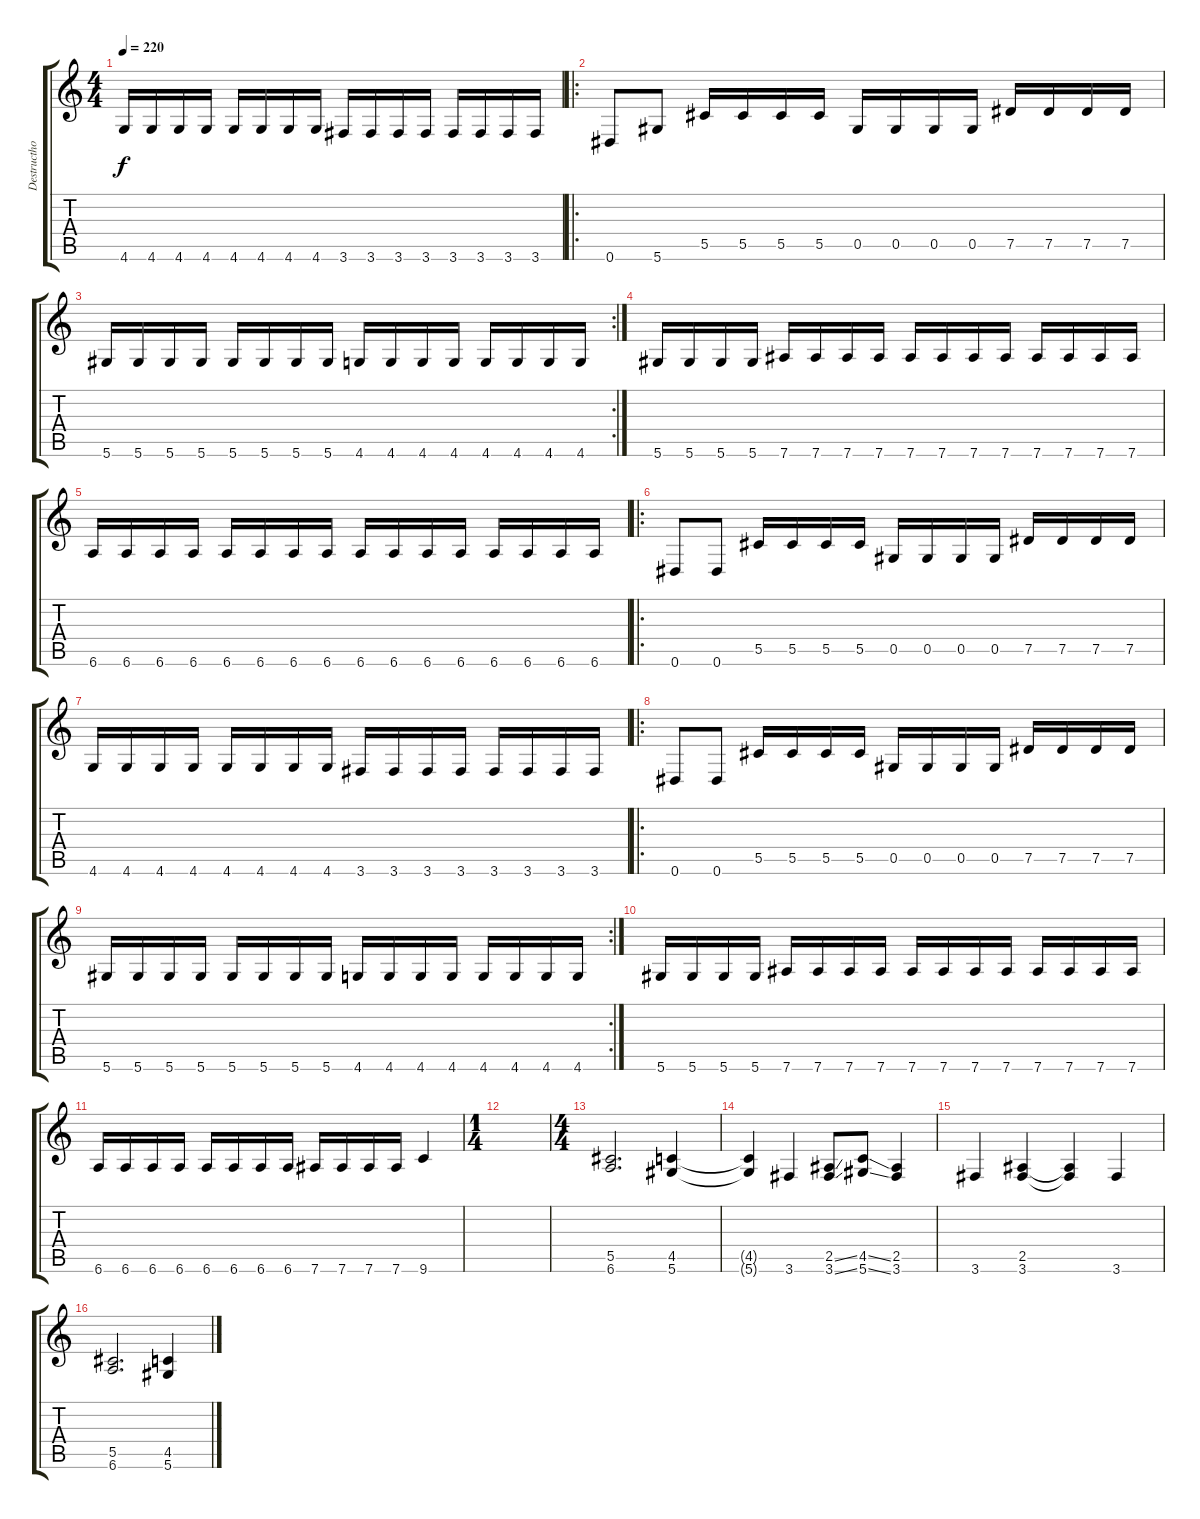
\track ("Destructhor " "Destructho") {instrument distortionguitar}
\staff {score tabs}
\tuning (Eb4 Bb3 Gb3 Db3 Ab2 Eb2) {hide}
\ts (4 4)
\tempo 220
\clef g2
\ks c
4.6.16{dy f} 4.6.16 4.6.16 4.6.16 4.6.16 4.6.16 4.6.16 4.6.16 3.6.16 3.6.16 3.6.16 3.6.16 3.6.16 3.6.16 3.6.16 3.6.16 |
\ro
0.6.8 5.6.8 5.5.16 5.5.16 5.5.16 5.5.16 0.5.16 0.5.16 0.5.16 0.5.16 7.5.16 7.5.16 7.5.16 7.5.16 |
\rc 2
5.6.16 5.6.16 5.6.16 5.6.16 5.6.16 5.6.16 5.6.16 5.6.16 4.6.16 4.6.16 4.6.16 4.6.16 4.6.16 4.6.16 4.6.16 4.6.16 |
5.6.16 5.6.16 5.6.16 5.6.16 7.6.16 7.6.16 7.6.16 7.6.16 7.6.16 7.6.16 7.6.16 7.6.16 7.6.16 7.6.16 7.6.16 7.6.16 |
6.6.16 6.6.16 6.6.16 6.6.16 6.6.16 6.6.16 6.6.16 6.6.16 6.6.16 6.6.16 6.6.16 6.6.16 6.6.16 6.6.16 6.6.16 6.6.16 |
\ro
0.6.8 0.6.8 5.5.16 5.5.16 5.5.16 5.5.16 0.5.16 0.5.16 0.5.16 0.5.16 7.5.16 7.5.16 7.5.16 7.5.16 |
4.6.16 4.6.16 4.6.16 4.6.16 4.6.16 4.6.16 4.6.16 4.6.16 3.6.16 3.6.16 3.6.16 3.6.16 3.6.16 3.6.16 3.6.16 3.6.16 |
\ro
0.6.8 0.6.8 5.5.16 5.5.16 5.5.16 5.5.16 0.5.16 0.5.16 0.5.16 0.5.16 7.5.16 7.5.16 7.5.16 7.5.16 |
\rc 2
5.6.16 5.6.16 5.6.16 5.6.16 5.6.16 5.6.16 5.6.16 5.6.16 4.6.16 4.6.16 4.6.16 4.6.16 4.6.16 4.6.16 4.6.16 4.6.16 |
5.6.16 5.6.16 5.6.16 5.6.16 7.6.16 7.6.16 7.6.16 7.6.16 7.6.16 7.6.16 7.6.16 7.6.16 7.6.16 7.6.16 7.6.16 7.6.16 |
6.6.16 6.6.16 6.6.16 6.6.16 6.6.16 6.6.16 6.6.16 6.6.16 7.6.16 7.6.16 7.6.16 7.6.16 9.6.4 |
\ts (1 4)
|
\ts (4 4)
(5.5 6.6).2{d} (4.5 5.6).4 |
(4.5{t} 5.6{t}).4 3.6.4 (2.5{ss} 3.6{ss}).8 (4.5{ss} 5.6{ss}).8 (2.5 3.6).4 |
3.6.4 (2.5 3.6).4 (2.5{t} 3.6{t}).4 3.6.4 |
(5.5 6.6).2{d} (4.5 5.6).4
